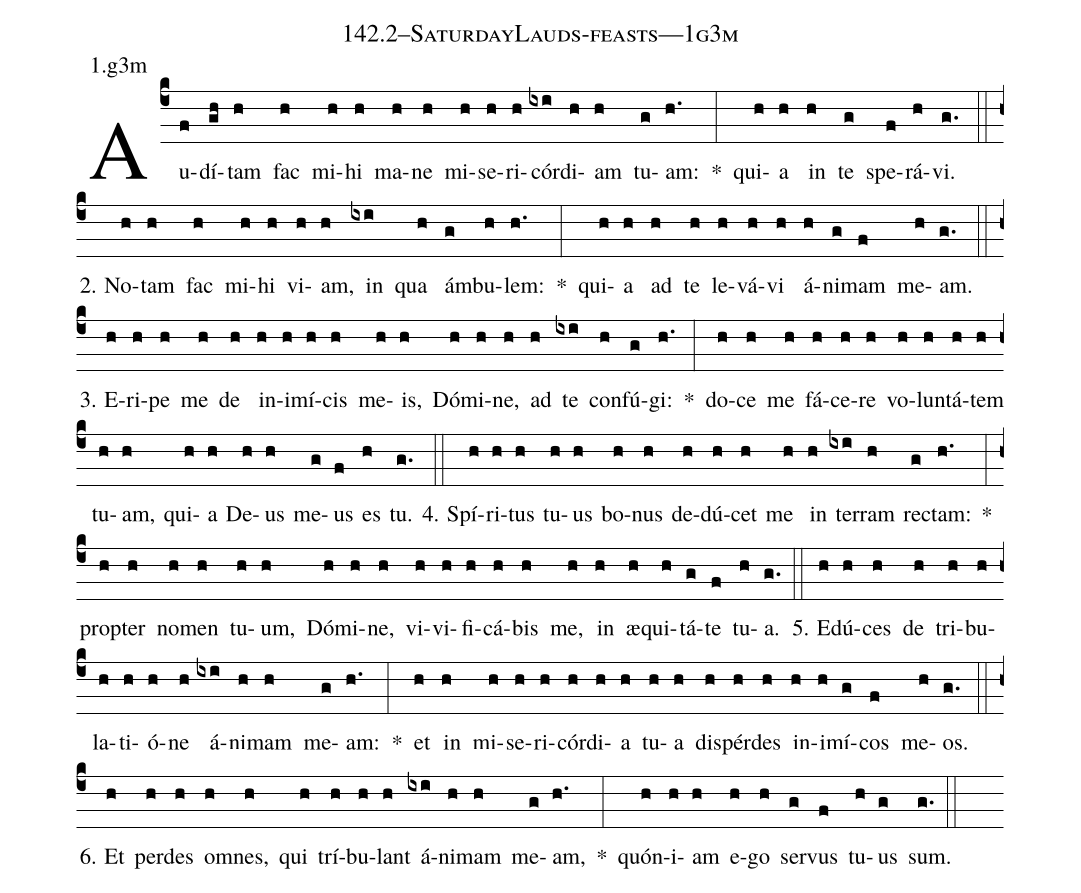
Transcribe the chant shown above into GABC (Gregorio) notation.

name: 142.2--SaturdayLauds-feasts---1g3m;
annotation: 1.g3m;
%%
(c4)Au(f)dí(gh)tam(h) fac(h) mi(h)hi(h) ma(h)ne(h) mi(h)se(h)ri(h)cór(ixi)di(h)am(h) tu(g)am:(h.) *(:) qui(h)a(h) in(h) te(g) spe(f)rá(h)vi.(g.) (::)
2. No(h)tam(h) fac(h) mi(h)hi(h) vi(h)am,(h) in(ixi) qua(h) ám(g)bu(h)lem:(h.) *(:) qui(h)a(h) ad(h) te(h) le(h)vá(h)vi(h) á(h)ni(g)mam(f) me(h)am.(g.) (::)
3. E(h)ri(h)pe(h) me(h) de(h) in(h)i(h)mí(h)cis(h) me(h)is,(h) Dó(h)mi(h)ne,(h) ad(h) te(ixi) con(h)fú(g)gi:(h.) *(:) do(h)ce(h) me(h) fá(h)ce(h)re(h) vo(h)lun(h)tá(h)tem(h) tu(h)am,(h) qui(h)a(h) De(h)us(h) me(g)us(f) es(h) tu.(g.) (::)
4. Spí(h)ri(h)tus(h) tu(h)us(h) bo(h)nus(h) de(h)dú(h)cet(h) me(h) in(h) ter(ixi)ram(h) rec(g)tam:(h.) *(:) prop(h)ter(h) no(h)men(h) tu(h)um,(h) Dó(h)mi(h)ne,(h) vi(h)vi(h)fi(h)cá(h)bis(h) me,(h) in(h) æ(h)qui(h)tá(g)te(f) tu(h)a.(g.) (::)
5. E(h)dú(h)ces(h) de(h) tri(h)bu(h)la(h)ti(h)ó(h)ne(h) á(ixi)ni(h)mam(h) me(g)am:(h.) *(:) et(h) in(h) mi(h)se(h)ri(h)cór(h)di(h)a(h) tu(h)a(h) dis(h)pér(h)des(h) in(h)i(h)mí(g)cos(f) me(h)os.(g.) (::)
6. Et(h) per(h)des(h) om(h)nes,(h) qui(h) trí(h)bu(h)lant(h) á(ixi)ni(h)mam(h) me(g)am,(h.) *(:) quón(h)i(h)am(h) e(h)go(h) ser(g)vus(f) tu(h)us(g) sum.(g.) (::)
